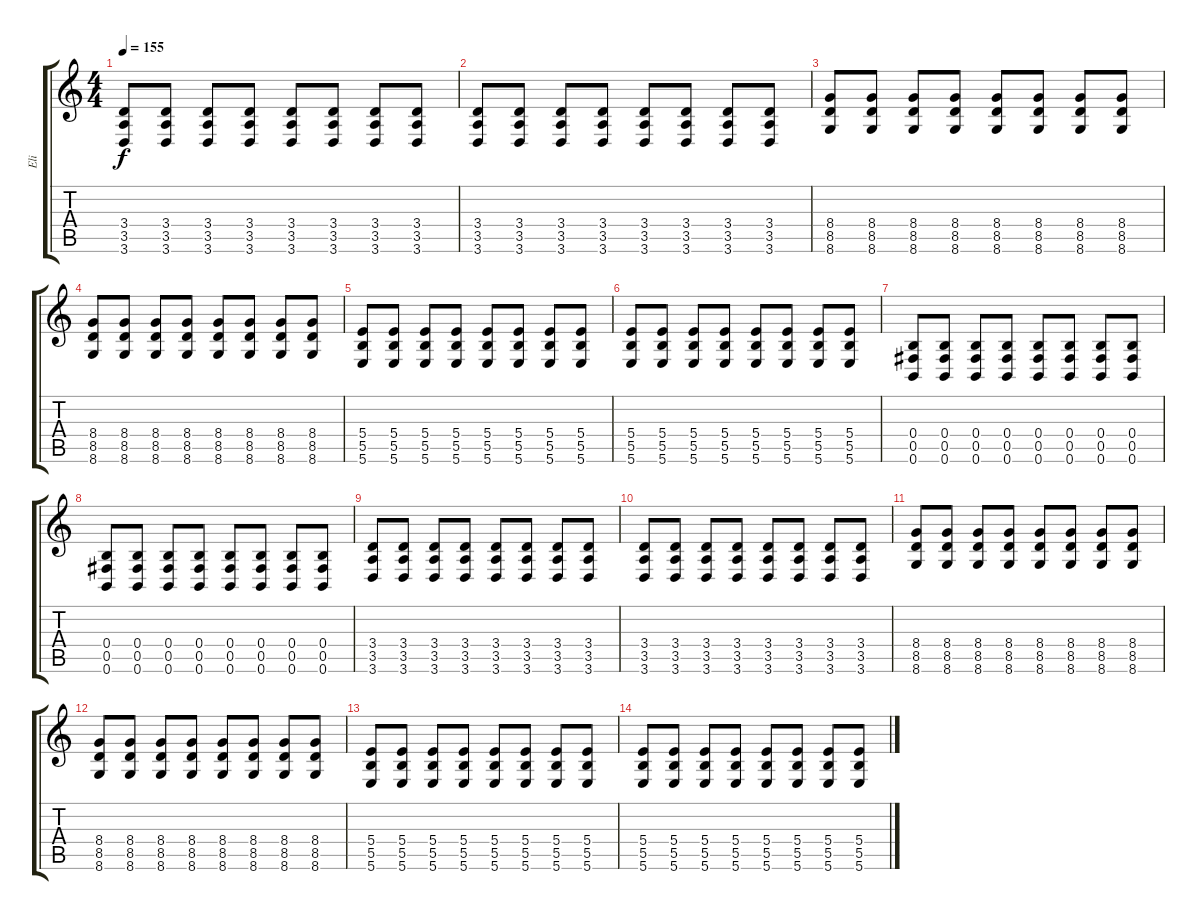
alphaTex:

\track ("Eli" "Eli") {instrument distortionguitar}
\staff {score tabs}
\tuning (Db4 Ab3 E3 B2 Gb2 B1) {hide}
\ts (4 4)
\tempo 155
\clef g2
\ks c
(3.4 3.5 3.6).8{dy f} (3.4 3.5 3.6).8 (3.4 3.5 3.6).8 (3.4 3.5 3.6).8 (3.4 3.5 3.6).8 (3.4 3.5 3.6).8 (3.4 3.5 3.6).8 (3.4 3.5 3.6).8 |
(3.4 3.5 3.6).8 (3.4 3.5 3.6).8 (3.4 3.5 3.6).8 (3.4 3.5 3.6).8 (3.4 3.5 3.6).8 (3.4 3.5 3.6).8 (3.4 3.5 3.6).8 (3.4 3.5 3.6).8 |
(8.4 8.5 8.6).8 (8.4 8.5 8.6).8 (8.4 8.5 8.6).8 (8.4 8.5 8.6).8 (8.4 8.5 8.6).8 (8.4 8.5 8.6).8 (8.4 8.5 8.6).8 (8.4 8.5 8.6).8 |
(8.4 8.5 8.6).8 (8.4 8.5 8.6).8 (8.4 8.5 8.6).8 (8.4 8.5 8.6).8 (8.4 8.5 8.6).8 (8.4 8.5 8.6).8 (8.4 8.5 8.6).8 (8.4 8.5 8.6).8 |
(5.4 5.5 5.6).8 (5.4 5.5 5.6).8 (5.4 5.5 5.6).8 (5.4 5.5 5.6).8 (5.4 5.5 5.6).8 (5.4 5.5 5.6).8 (5.4 5.5 5.6).8 (5.4 5.5 5.6).8 |
(5.4 5.5 5.6).8 (5.4 5.5 5.6).8 (5.4 5.5 5.6).8 (5.4 5.5 5.6).8 (5.4 5.5 5.6).8 (5.4 5.5 5.6).8 (5.4 5.5 5.6).8 (5.4 5.5 5.6).8 |
(0.4 0.5 0.6).8 (0.4 0.5 0.6).8 (0.4 0.5 0.6).8 (0.4 0.5 0.6).8 (0.4 0.5 0.6).8 (0.4 0.5 0.6).8 (0.4 0.5 0.6).8 (0.4 0.5 0.6).8 |
(0.4 0.5 0.6).8 (0.4 0.5 0.6).8 (0.4 0.5 0.6).8 (0.4 0.5 0.6).8 (0.4 0.5 0.6).8 (0.4 0.5 0.6).8 (0.4 0.5 0.6).8 (0.4 0.5 0.6).8 |
(3.4 3.5 3.6).8 (3.4 3.5 3.6).8 (3.4 3.5 3.6).8 (3.4 3.5 3.6).8 (3.4 3.5 3.6).8 (3.4 3.5 3.6).8 (3.4 3.5 3.6).8 (3.4 3.5 3.6).8 |
(3.4 3.5 3.6).8 (3.4 3.5 3.6).8 (3.4 3.5 3.6).8 (3.4 3.5 3.6).8 (3.4 3.5 3.6).8 (3.4 3.5 3.6).8 (3.4 3.5 3.6).8 (3.4 3.5 3.6).8 |
(8.4 8.5 8.6).8 (8.4 8.5 8.6).8 (8.4 8.5 8.6).8 (8.4 8.5 8.6).8 (8.4 8.5 8.6).8 (8.4 8.5 8.6).8 (8.4 8.5 8.6).8 (8.4 8.5 8.6).8 |
(8.4 8.5 8.6).8 (8.4 8.5 8.6).8 (8.4 8.5 8.6).8 (8.4 8.5 8.6).8 (8.4 8.5 8.6).8 (8.4 8.5 8.6).8 (8.4 8.5 8.6).8 (8.4 8.5 8.6).8 |
(5.4 5.5 5.6).8 (5.4 5.5 5.6).8 (5.4 5.5 5.6).8 (5.4 5.5 5.6).8 (5.4 5.5 5.6).8 (5.4 5.5 5.6).8 (5.4 5.5 5.6).8 (5.4 5.5 5.6).8 |
(5.4 5.5 5.6).8 (5.4 5.5 5.6).8 (5.4 5.5 5.6).8 (5.4 5.5 5.6).8 (5.4 5.5 5.6).8 (5.4 5.5 5.6).8 (5.4 5.5 5.6).8 (5.4 5.5 5.6).8
